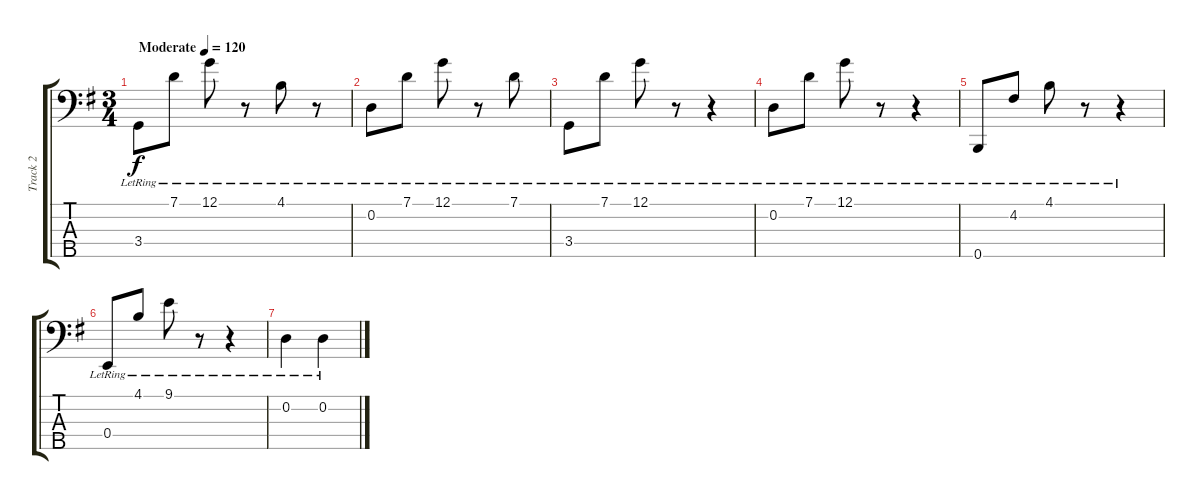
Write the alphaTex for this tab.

\track ("Track 2" "Track 2") {instrument electricbassfinger}
\staff {score tabs}
\tuning (G2 D2 A1 E1 B0) {hide}
\ts (3 4)
\tempo (120 "Moderate")
\clef f4
\ks g
3.4{lr}.8{dy f instrument electricbassfinger} 7.1{lr}.8 12.1{lr}.8 r.8 4.1{lr}.8 r.8 |
0.2{lr}.8 7.1{lr}.8 12.1{lr}.8 r.8 7.1{lr}.8 |
3.4{lr}.8 7.1{lr}.8 12.1{lr}.8 r.8 r.4 |
0.2{lr}.8 7.1{lr}.8 12.1{lr}.8 r.8 r.4 |
0.5{lr}.8 4.2{lr}.8 4.1{lr}.8 r.8 r.4 |
0.4{lr}.8 4.1{lr}.8 9.1{lr}.8 r.8 r.4 |
0.2{lr}.4 0.2{lr}.4
